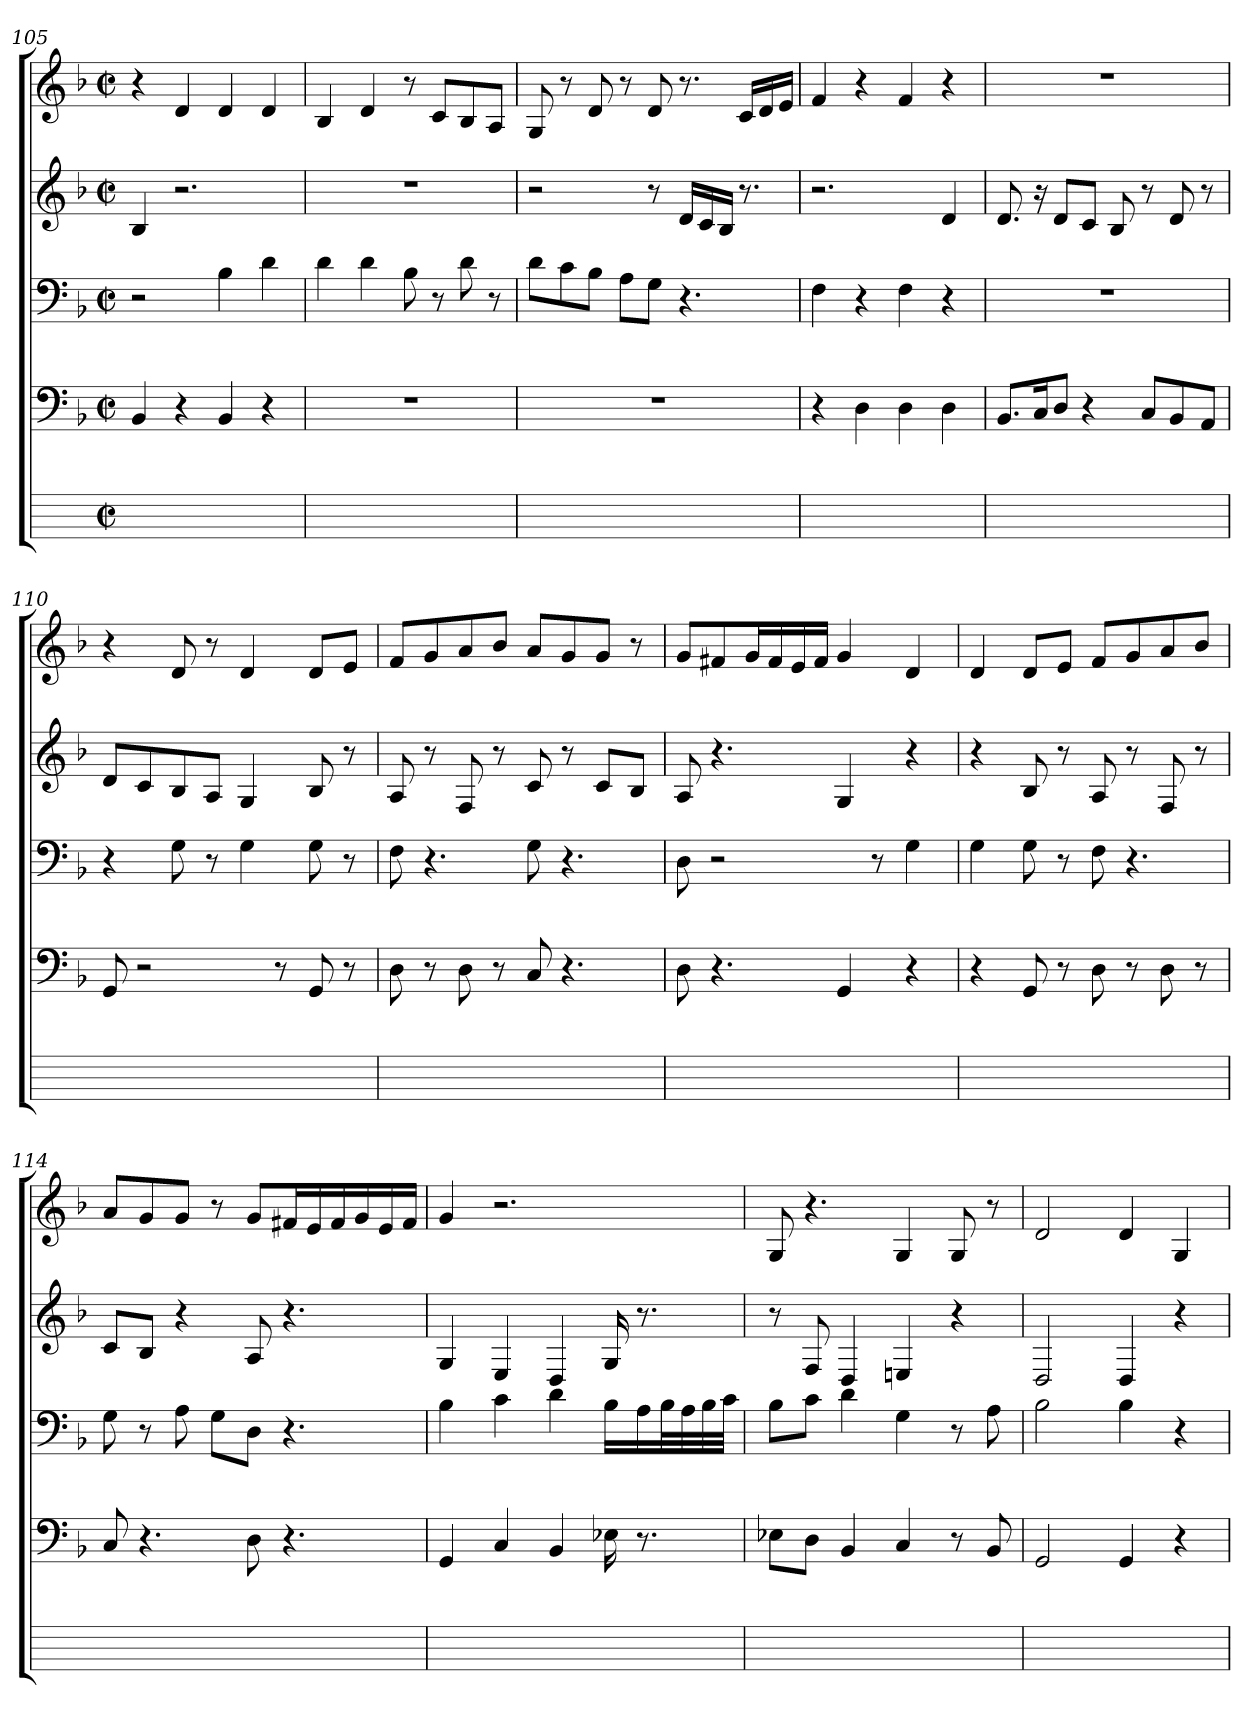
**kern	**kern	**kern	**kern	**kern
*part5	*part4	*part3	*part2	*part1
*staff5	*staff4	*staff3	*staff2	*staff1
*	*clefF4	*clefF4	*clefG2	*clefG2
*	*k[b-]	*k[b-]	*k[b-]	*k[b-]
*	*F:	*F:	*F:	*F:
*M2/2	*M2/2	*M2/2	*M2/2	*M2/2
*met(c|)	*met(c|)	*met(c|)	*met(c|)	*met(c|)
=105	=105	=105	=105	=105
1ryy	4BB-	2r	4B-	4r
.	4r	.	2.r	4d
.	4BB-i	4B-i	.	4d
.	4r	4d	.	4d
=106	=106	=106	=106	=106
1ryy	1r	4d	1r	4B-
.	.	4d	.	4d
.	.	8B-	.	8r
.	.	8r	.	8cL
.	.	8d	.	8B-
.	.	8r	.	8AJ
=107	=107	=107	=107	=107
1ryy	1r	8diL	2r	8G
.	.	8c	.	8r
.	.	8B-J	.	8d
.	.	8AL	.	8r
.	.	8GJ	8r	8d
.	.	4.r	16djLL	8.r
.	.	.	16cj	.
.	.	.	16B-iJJ	.
.	.	.	8.r	16cjLL
.	.	.	.	16dj
.	.	.	.	16ejJJ
=108	=108	=108	=108	=108
1ryy	4r	4F	2.r	4f
.	4D	4r	.	4r
.	4D	4Fi	.	4fi
.	4D	4r	4d	4r
=109	=109	=109	=109	=109
1ryy	8.BB-L	1r	8.d	1r
.	16Cjk	.	16r	.
.	8DJ	.	8dL	.
.	4r	.	8cZJ	.
.	.	.	8B-	.
.	8CL	.	8r	.
.	8BB-	.	8d	.
.	8AAJ	.	8r	.
=110	=110	=110	=110	=110
1ryy	8GG	4r	8diL	4r
.	2r	.	8c	.
.	.	8G	8B-	8d
.	.	8r	8AJ	8r
.	.	4G	4G	4d
.	8r	.	.	.
.	8GG	8G	8B-	8dL
.	8r	8r	8r	8eZJ
=111	=111	=111	=111	=111
1ryy	8D	8F	8A	8fL
.	8r	4.r	8r	8g
.	8D	.	8F	8a
.	8r	.	8r	8b-ZJ
.	8C	8G	8c	8aiL
.	4.r	4.r	8r	8g
.	.	.	8ciL	8gJ
.	.	.	8B-J	8r
=112	=112	=112	=112	=112
1ryy	8D	8D	8A	8giL
.	4.r	2r	4.r	8f#XZ
.	.	.	.	16giL
.	.	.	.	16f#j
.	.	.	.	16ej
.	.	.	.	16f#jJJ
.	4GG	.	4G	4g
.	.	8r	.	.
.	4r	4G	4r	4d
=113	=113	=113	=113	=113
1ryy	4r	4G	4r	4d
.	8GG	8G	8B-	8dL
.	8r	8r	8r	8eZJ
.	8D	8F	8A	8fL
.	8r	4.r	8r	8g
.	8D	.	8F	8a
.	8r	.	8r	8b-ZJ
=114	=114	=114	=114	=114
1ryy	8C	8G	8cL	8aiL
.	4.r	8r	8B-ZJ	8g
.	.	8AZ	4r	8gJ
.	.	8GiL	.	8r
.	8D	8DJ	8A	8giL
.	4.r	4.r	4.r	16f#XjL
.	.	.	.	16ej
.	.	.	.	16f#
.	.	.	.	16gj
.	.	.	.	16ej
.	.	.	.	16f#jJJ
=115	=115	=115	=115	=115
1ryy	4GG	4B-	4G	4g
.	4C	4c	4EV	2.r
.	4BB-	4d	4D	.
.	16E-X	16B-LL	16G	.
.	8.r	16Aj	8.r	.
.	.	32B-jL	.	.
.	.	32Aj	.	.
.	.	32B-j	.	.
.	.	32cjJJJ	.	.
=116	=116	=116	=116	=116
1ryy	8E-XiL	8B-iL	8r	8G
.	8DJ	8cJ	8F	4.r
.	4BB-	4d	4D	.
.	4C	4G	4EnV	4G
.	8r	8r	4r	8G
.	8BB-	8A	.	8r
=117	=117	=117	=117	=117
1ryy	2GG	2B-	2D	2d
.	4GGi	4B-i	4Di	4di
.	4r	4r	4r	4G
=	=	=	=	=
*-	*-	*-	*-	*-
